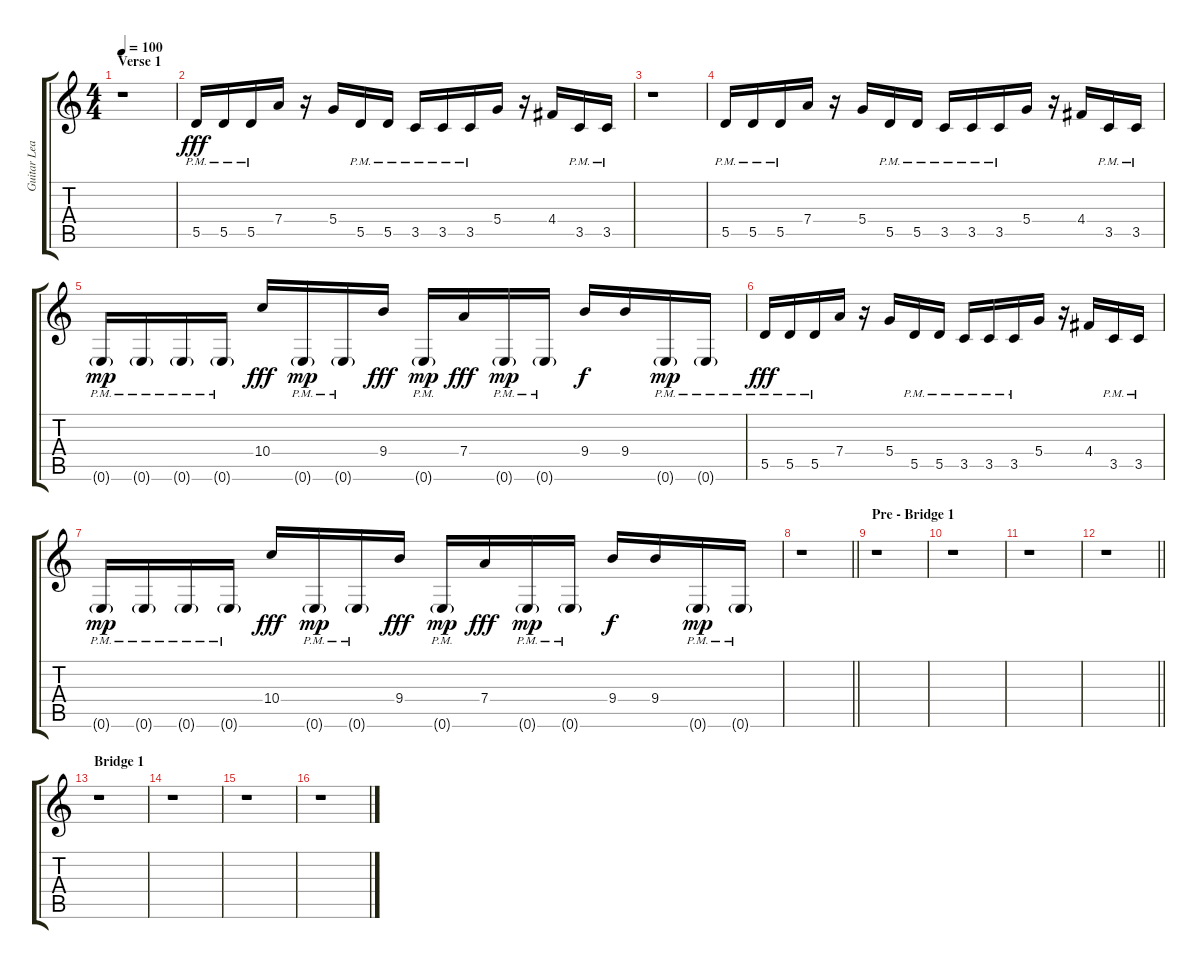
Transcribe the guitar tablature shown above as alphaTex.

\track ("Guitar Lead (Distortion) (Solo)" "Guitar Lea") {instrument distortionguitar}
\staff {score tabs}
\tuning (E4 B3 G3 D3 A2 E2) {hide}
\ts (4 4)
\section ("" "Verse 1")
\tempo 100
\clef g2
\ks c
r.1{dy f volume 16 balance 4} |
5.5{pm}.16{dy fff} 5.5{pm}.16 5.5{pm}.16 7.4.16 r.16 5.4.16 5.5{pm}.16 5.5{pm}.16 3.5{pm}.16 3.5{pm}.16 3.5{pm}.16 5.4.16 r.16 4.4.16 3.5{pm}.16 3.5{pm}.16 |
r.1 |
5.5{pm}.16 5.5{pm}.16 5.5{pm}.16 7.4.16 r.16 5.4.16 5.5{pm}.16 5.5{pm}.16 3.5{pm}.16 3.5{pm}.16 3.5{pm}.16 5.4.16 r.16 4.4.16 3.5{pm}.16 3.5{pm}.16 |
0.6{g pm}.16{dy mp} 0.6{g pm}.16 0.6{g pm}.16 0.6{g pm}.16 10.4.16{dy fff} 0.6{g pm}.16{dy mp} 0.6{g pm}.16 9.4.16{dy fff} 0.6{g pm}.16{dy mp} 7.4.16{dy fff} 0.6{g pm}.16{dy mp} 0.6{g pm}.16 9.4.16{dy f} 9.4.16 0.6{g pm}.16{dy mp} 0.6{g pm}.16 |
5.5{pm}.16{dy fff} 5.5{pm}.16 5.5{pm}.16 7.4.16 r.16 5.4.16 5.5{pm}.16 5.5{pm}.16 3.5{pm}.16 3.5{pm}.16 3.5{pm}.16 5.4.16 r.16 4.4.16 3.5{pm}.16 3.5{pm}.16 |
0.6{g pm}.16{dy mp} 0.6{g pm}.16 0.6{g pm}.16 0.6{g pm}.16 10.4.16{dy fff} 0.6{g pm}.16{dy mp} 0.6{g pm}.16 9.4.16{dy fff} 0.6{g pm}.16{dy mp} 7.4.16{dy fff} 0.6{g pm}.16{dy mp} 0.6{g pm}.16 9.4.16{dy f} 9.4.16 0.6{g pm}.16{dy mp} 0.6{g pm}.16 |
\barLineRight lightlight
r.1 |
\section ("" "Pre - Bridge 1")
r.1 |
r.1 |
r.1 |
\barLineRight lightlight
r.1 |
\section ("" "Bridge 1")
r.1 |
r.1 |
r.1 |
r.1
